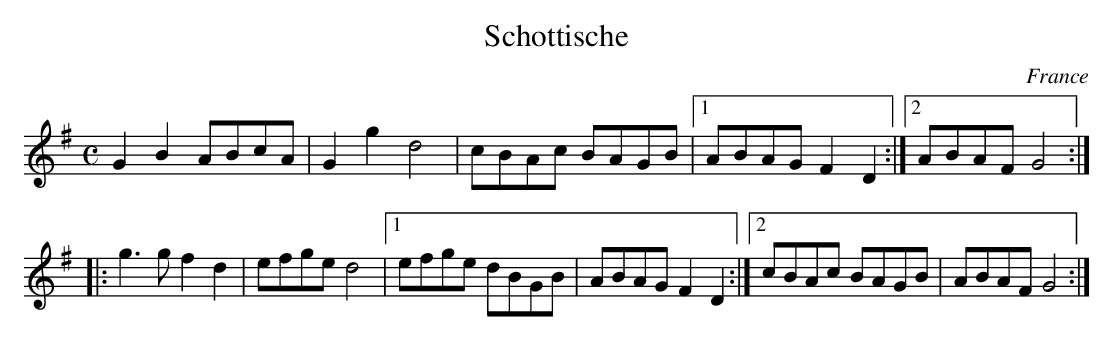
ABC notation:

X:1
T:Schottische
O:France
M:C
K:G
G2B2ABcA|G2g2d4|cBAc BAGB\
|1ABAGF2D2:|2 ABAFG4::\
g3g f2d2|efged4\
|1efge dBGB|ABAGF2D2:|2cBAc BAGB|ABAFG4:|
